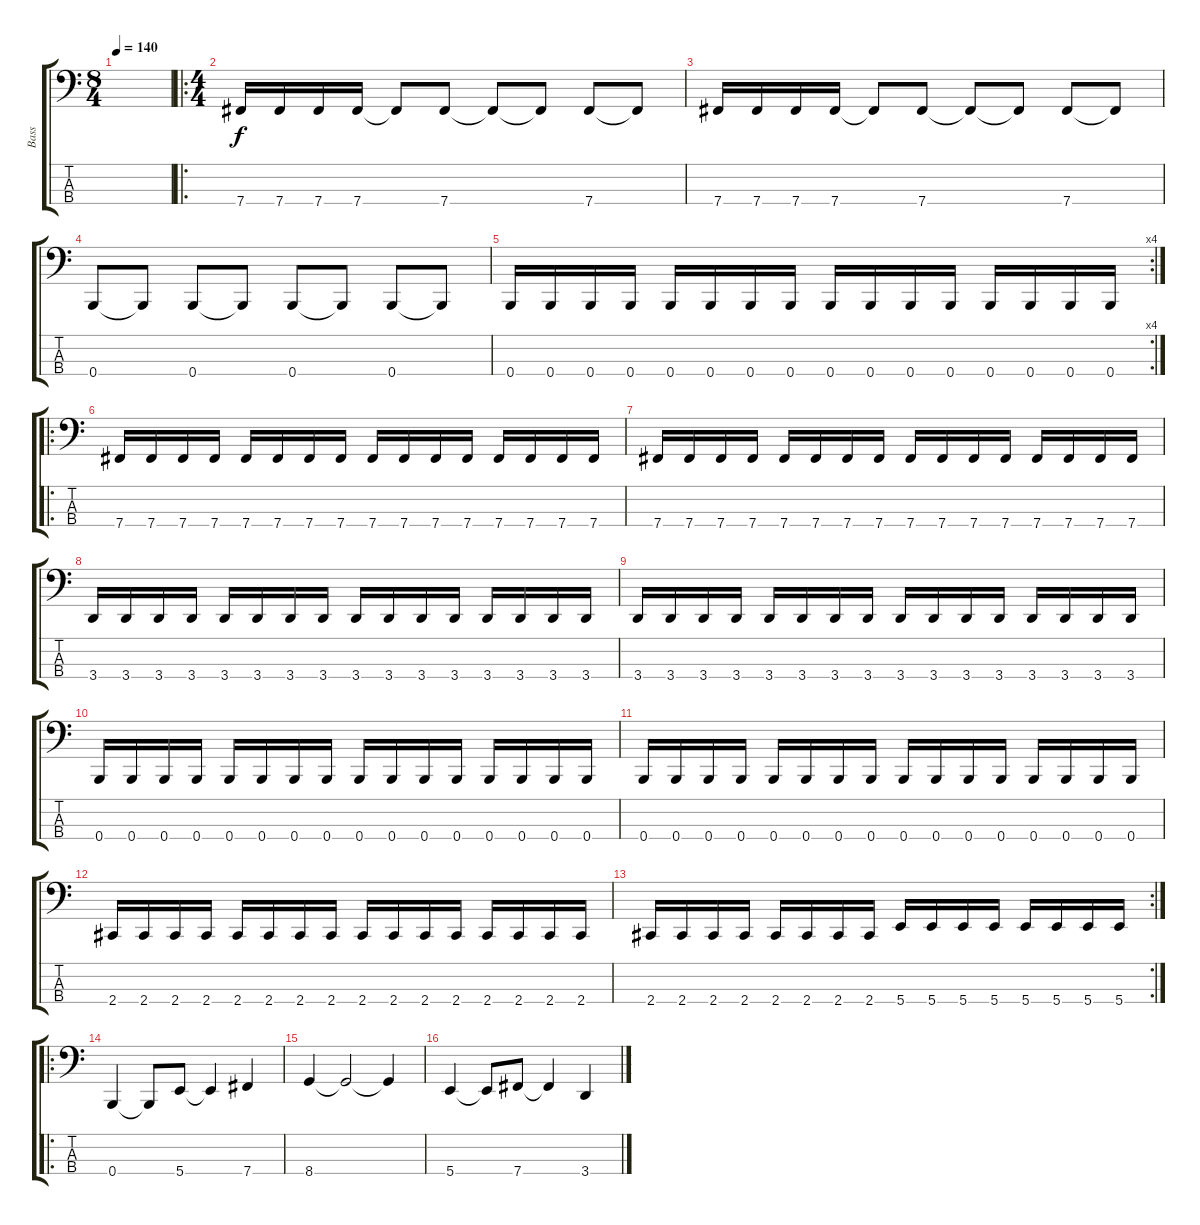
\track ("Bass" "Bass") {instrument electricbasspick}
\staff {score tabs}
\tuning (D2 A1 E1 B0) {hide}
\ts (8 4)
\tempo 140
\clef f4
\ks c
|
\ro
\ts (4 4)
7.4.16 7.4.16 7.4.16 7.4.16 7.4{t}.8 7.4.8 7.4{t}.8 7.4{t}.8 7.4.8 7.4{t}.8 |
7.4.16 7.4.16 7.4.16 7.4.16 7.4{t}.8 7.4.8 7.4{t}.8 7.4{t}.8 7.4.8 7.4{t}.8 |
0.4.8 0.4{t}.8 0.4.8 0.4{t}.8 0.4.8 0.4{t}.8 0.4.8 0.4{t}.8 |
\rc 4
0.4.16 0.4.16 0.4.16 0.4.16 0.4.16 0.4.16 0.4.16 0.4.16 0.4.16 0.4.16 0.4.16 0.4.16 0.4.16 0.4.16 0.4.16 0.4.16 |
\ro
7.4.16 7.4.16 7.4.16 7.4.16 7.4.16 7.4.16 7.4.16 7.4.16 7.4.16 7.4.16 7.4.16 7.4.16 7.4.16 7.4.16 7.4.16 7.4.16 |
7.4.16 7.4.16 7.4.16 7.4.16 7.4.16 7.4.16 7.4.16 7.4.16 7.4.16 7.4.16 7.4.16 7.4.16 7.4.16 7.4.16 7.4.16 7.4.16 |
3.4.16 3.4.16 3.4.16 3.4.16 3.4.16 3.4.16 3.4.16 3.4.16 3.4.16 3.4.16 3.4.16 3.4.16 3.4.16 3.4.16 3.4.16 3.4.16 |
3.4.16 3.4.16 3.4.16 3.4.16 3.4.16 3.4.16 3.4.16 3.4.16 3.4.16 3.4.16 3.4.16 3.4.16 3.4.16 3.4.16 3.4.16 3.4.16 |
0.4.16 0.4.16 0.4.16 0.4.16 0.4.16 0.4.16 0.4.16 0.4.16 0.4.16 0.4.16 0.4.16 0.4.16 0.4.16 0.4.16 0.4.16 0.4.16 |
0.4.16 0.4.16 0.4.16 0.4.16 0.4.16 0.4.16 0.4.16 0.4.16 0.4.16 0.4.16 0.4.16 0.4.16 0.4.16 0.4.16 0.4.16 0.4.16 |
2.4.16 2.4.16 2.4.16 2.4.16 2.4.16 2.4.16 2.4.16 2.4.16 2.4.16 2.4.16 2.4.16 2.4.16 2.4.16 2.4.16 2.4.16 2.4.16 |
\rc 2
2.4.16 2.4.16 2.4.16 2.4.16 2.4.16 2.4.16 2.4.16 2.4.16 5.4.16 5.4.16 5.4.16 5.4.16 5.4.16 5.4.16 5.4.16 5.4.16 |
\ro
0.4.4 0.4{t}.8 5.4.8 5.4{t}.4 7.4.4 |
8.4.4 8.4{t}.2 8.4{t}.4 |
5.4.4 5.4{t}.8 7.4.8 7.4{t}.4 3.4.4
